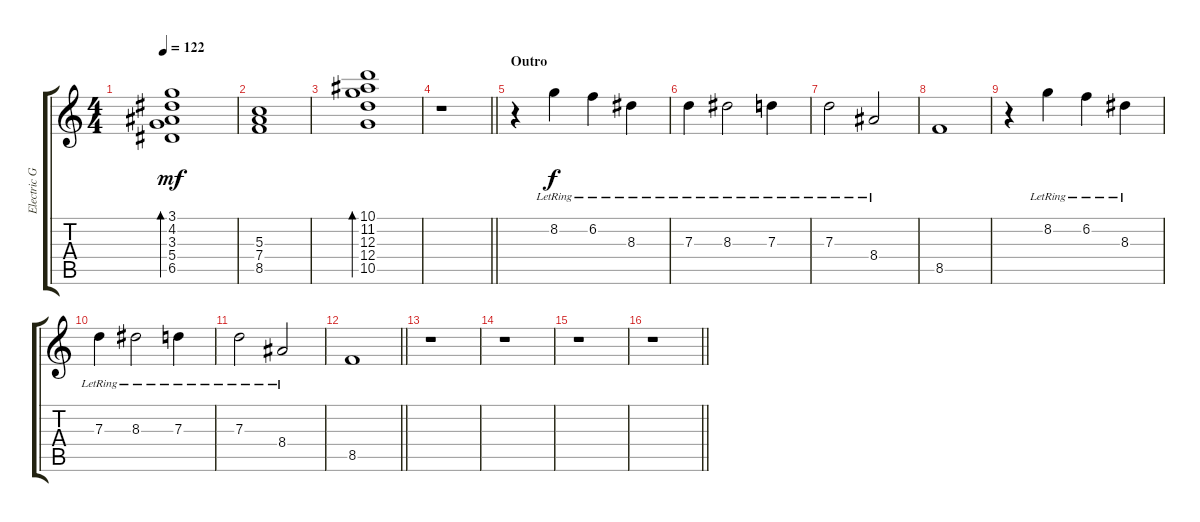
\track ("Electric Guitar" "Electric G") {instrument electricguitarjazz}
\staff {score tabs}
\tuning (E4 B3 G3 D3 A2 E2) {hide}
\ts (4 4)
\tempo 122
\clef g2
\ks c
(3.1 4.2 3.3 5.4 6.5).1{bd 120 dy mf} |
(5.3 7.4 8.5).1 |
(10.1 11.2 12.3 12.4 10.5).1{bd 120} |
\barLineRight lightlight
r.1 |
\section ("" "Outro")
r.4 8.2{lr}.4{dy f} 6.2{lr}.4 8.3{lr}.4 |
7.3{lr}.4 8.3{lr}.2 7.3{lr}.4 |
7.3{lr}.2 8.4{lr}.2 |
8.5.1 |
r.4 8.2{lr}.4 6.2{lr}.4 8.3{lr}.4 |
7.3{lr}.4 8.3{lr}.2 7.3{lr}.4 |
7.3{lr}.2 8.4{lr}.2 |
\barLineRight lightlight
8.5.1 |
r.1 |
r.1 |
r.1 |
\barLineRight lightlight
r.1
